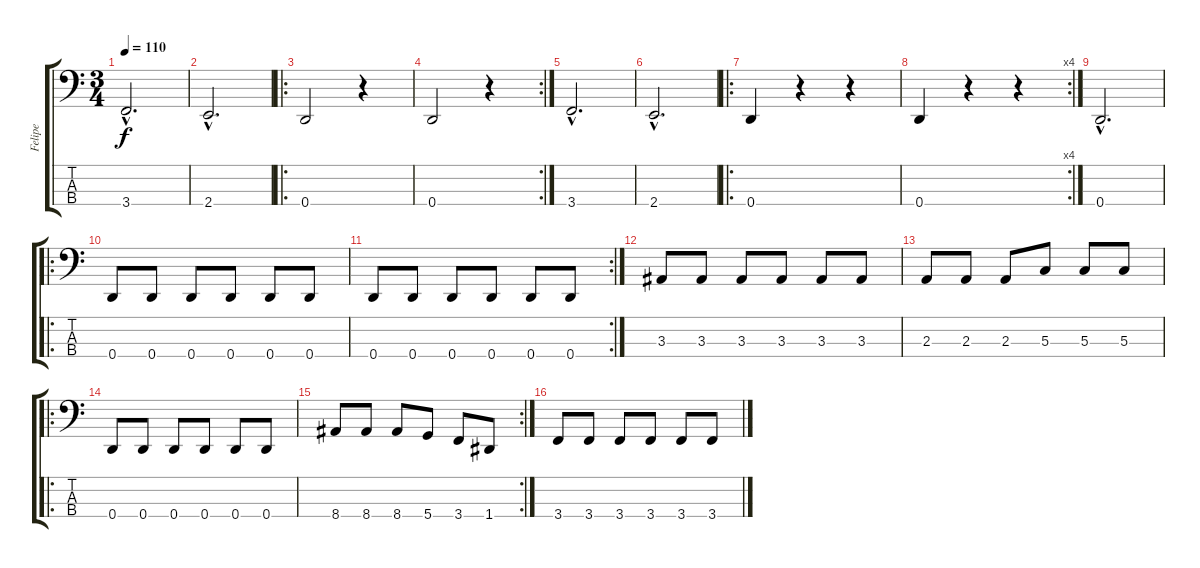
\track ("Felipe" "Felipe") {instrument fretlessbass}
\staff {score tabs}
\tuning (F2 C2 G1 D1) {hide}
\ts (3 4)
\tempo 110
\clef f4
\ks c
3.4{hac}.2{d dy f} |
2.4{hac}.2{d} |
\ro
0.4.2 r.4 |
\rc 2
0.4.2 r.4 |
3.4{hac}.2{d} |
2.4{hac}.2{d} |
\ro
0.4.4 r.4 r.4 |
\rc 4
0.4.4 r.4 r.4 |
0.4{hac}.2{d} |
\ro
0.4.8 0.4.8 0.4.8 0.4.8 0.4.8 0.4.8 |
\rc 2
0.4.8 0.4.8 0.4.8 0.4.8 0.4.8 0.4.8 |
3.3.8 3.3.8 3.3.8 3.3.8 3.3.8 3.3.8 |
2.3.8 2.3.8 2.3.8 5.3.8 5.3.8 5.3.8 |
\ro
0.4.8 0.4.8 0.4.8 0.4.8 0.4.8 0.4.8 |
\rc 2
8.4.8 8.4.8 8.4.8 5.4.8 3.4.8 1.4.8 |
3.4.8 3.4.8 3.4.8 3.4.8 3.4.8 3.4.8
